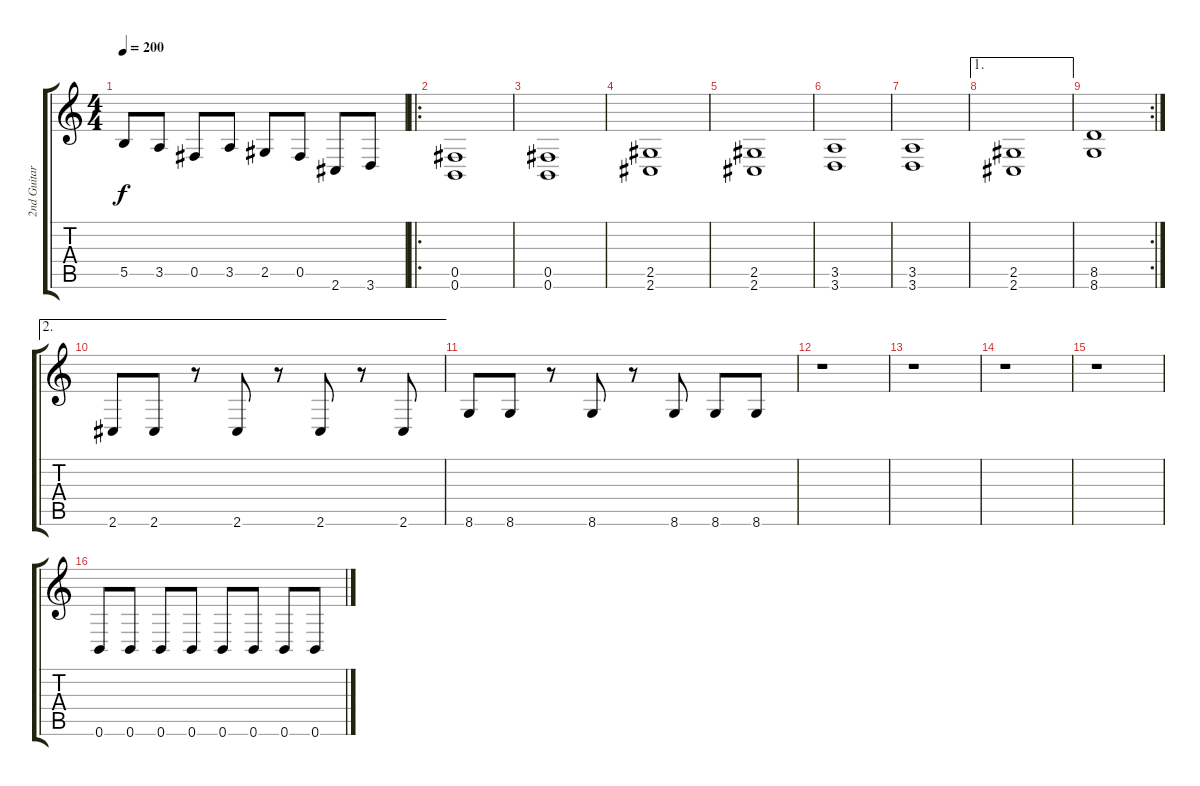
\track ("2nd Guitar" "2nd Guitar") {instrument distortionguitar}
\staff {score tabs}
\tuning (Db4 Ab3 E3 B2 Gb2 B1) {hide}
\ts (4 4)
\tempo 200
\clef g2
\ks c
5.5.8{dy f} 3.5.8 0.5.8 3.5.8 2.5.8 0.5.8 2.6.8 3.6.8 |
\ro
(0.5 0.6).1 |
(0.5 0.6).1 |
(2.5 2.6).1 |
(2.5 2.6).1 |
(3.5 3.6).1 |
(3.5 3.6).1 |
\ae 1
(2.5 2.6).1 |
\rc 2
(8.5 8.6).1 |
\ae 2
2.6.8 2.6.8 r.8 2.6.8 r.8 2.6.8 r.8 2.6.8 |
8.6.8 8.6.8 r.8 8.6.8 r.8 8.6.8 8.6.8 8.6.8 |
r.1 |
r.1 |
r.1 |
r.1 |
0.6.8 0.6.8 0.6.8 0.6.8 0.6.8 0.6.8 0.6.8 0.6.8
